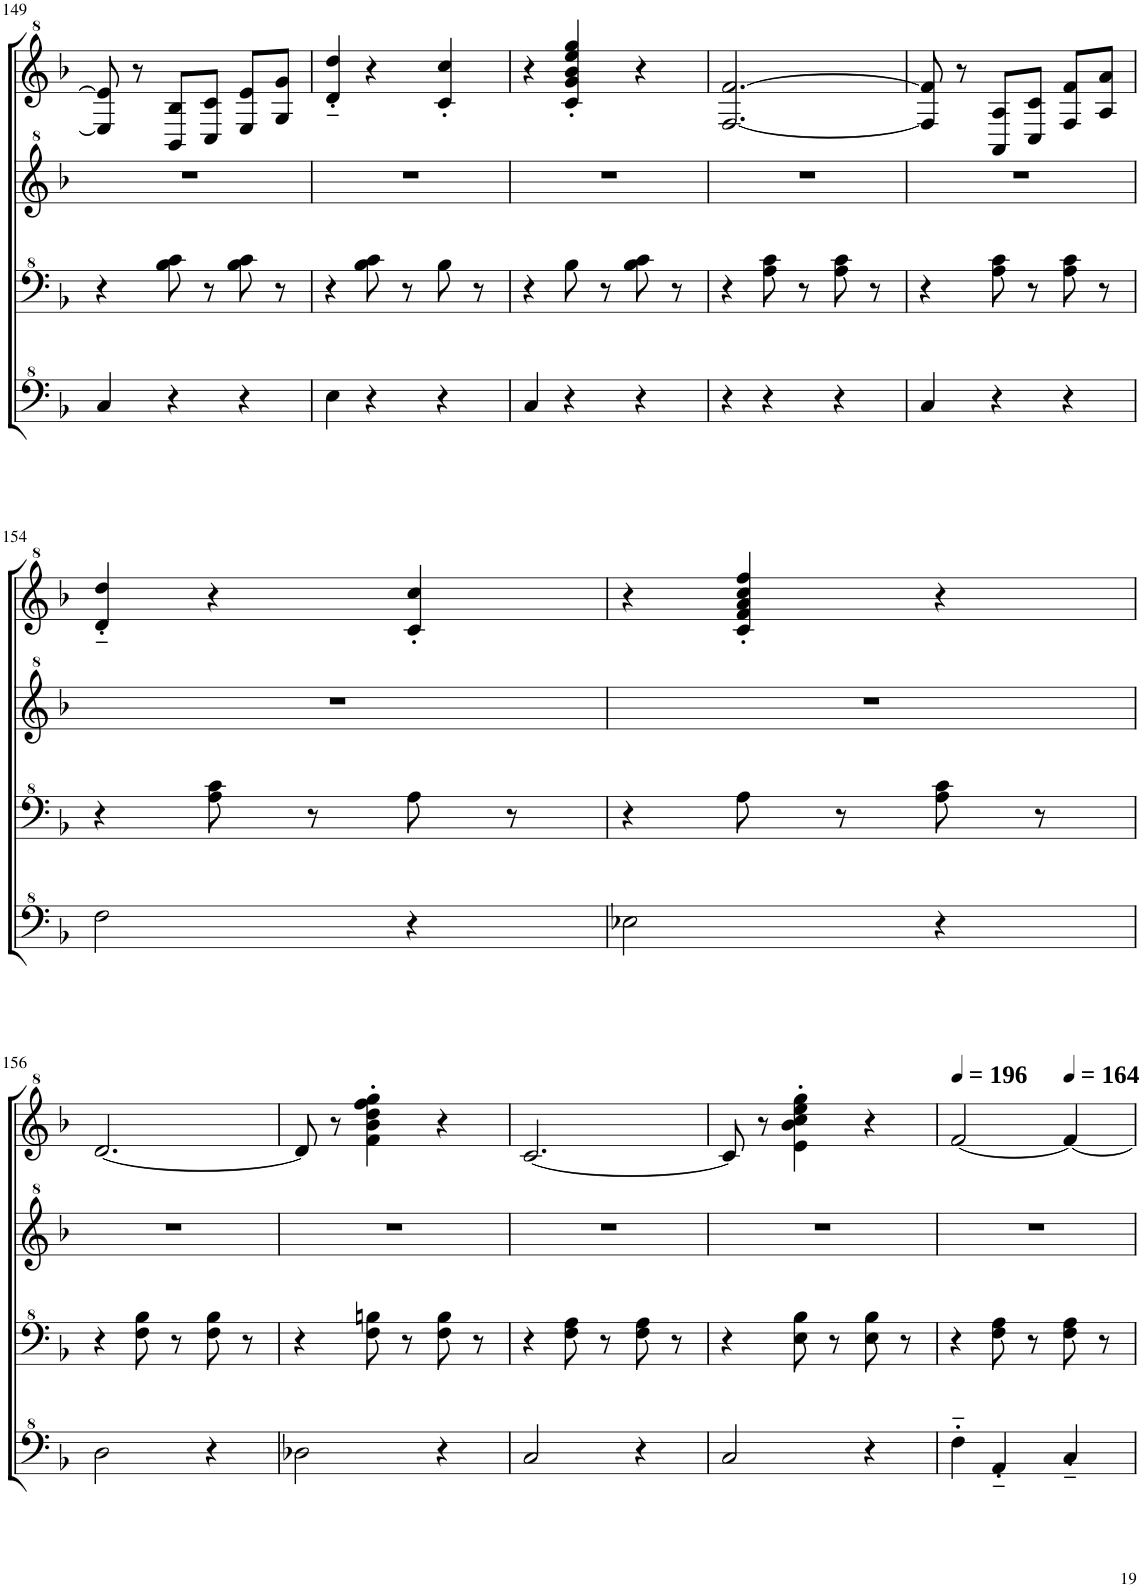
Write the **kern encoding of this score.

**kern	**kern	**kern	**kern
*part1	*part1	*part1	*part1
*staff4	*staff3	*staff2	*staff1
*I"Model III	*	*	*
!!LO:PB:g=z
*clefF^4	*clefF^4	*clefG^2	*clefG^2
*k[b-]	*k[b-]	*k[b-]	*k[b-]
*M3/4	*M3/4	*M3/4	*M3/4
=149	=149	=149	=149
4c/	4r	2.r	8e/] 8ee/]
.	.	.	8r
4r	8b-\ 8cc\	.	8B-/ 8b-/L
.	8r	.	8c/ 8cc/J
4r	8b-\ 8cc\	.	8e/ 8ee/L
.	8r	.	8g/ 8gg/J
=150	=150	=150	=150
4e\	4r	2.r	4dd/'~ 4ddd/'~
4r	8b-\ 8cc\	.	4r
.	8r	.	.
4r	8b-\	.	4cc/' 4ccc/'
.	8r	.	.
=151	=151	=151	=151
4c/	4r	2.r	4r
4r	8b-\	.	4cc/' 4gg/' 4bb-/' 4eee/' 4ggg/'
.	8r	.	.
4r	8b-\ 8cc\	.	4r
.	8r	.	.
=152	=152	=152	=152
4r	4r	2.r	[2.f/ [2.ff/
4r	8a\ 8cc\	.	.
.	8r	.	.
4r	8a\ 8cc\	.	.
.	8r	.	.
=153	=153	=153	=153
4c/	4r	2.r	8f/] 8ff/]
.	.	.	8r
4r	8a\ 8cc\	.	8A/ 8a/L
.	8r	.	8c/ 8cc/J
4r	8a\ 8cc\	.	8f/ 8ff/L
.	8r	.	8a/ 8aa/J
!!LO:LB:g=z
=154	=154	=154	=154
2f\	4r	2.r	4dd/'~ 4ddd/'~
.	8a\ 8cc\	.	4r
.	8r	.	.
4r	8a\	.	4cc/' 4ccc/'
.	8r	.	.
=155	=155	=155	=155
2e-X\	4r	2.r	4r
.	8a\	.	4cc/' 4ff/' 4aa/' 4ccc/' 4fff/'
.	8r	.	.
4r	8a\ 8cc\	.	4r
.	8r	.	.
!!LO:LB:g=z
=156	=156	=156	=156
2d\	4r	2.r	[2.dd/
.	8f\ 8b-\	.	.
.	8r	.	.
4r	8f\ 8b-\	.	.
.	8r	.	.
=157	=157	=157	=157
2d-X\	4r	2.r	8dd/]
.	.	.	8r
.	8f\ 8bn\	.	4ff\' 4bb-\' 4ddd\' 4fff\' 4ggg\'
.	8r	.	.
4r	8f\ 8b\	.	4r
.	8r	.	.
=158	=158	=158	=158
2c/	4r	2.r	[2.cc/
.	8f\ 8a\	.	.
.	8r	.	.
4r	8f\ 8a\	.	.
.	8r	.	.
=159	=159	=159	=159
2c/	4r	2.r	8cc/]
.	.	.	8r
.	8e\ 8b-\	.	4ee\' 4bb-\' 4ccc\' 4eee\' 4ggg\'
.	8r	.	.
4r	8e\ 8b-\	.	4r
.	8r	.	.
=160	=160	=160	=160
*	*	*	*MM196
4f'~\	4r	2.r	[2ff/
4A'~/	8f\ 8a\	.	.
.	8r	.	.
*	*	*	*MM164
4c'~/	8f\ 8a\	.	4ff/_
.	8r	.	.
=	=	=	=
*-	*-	*-	*-
